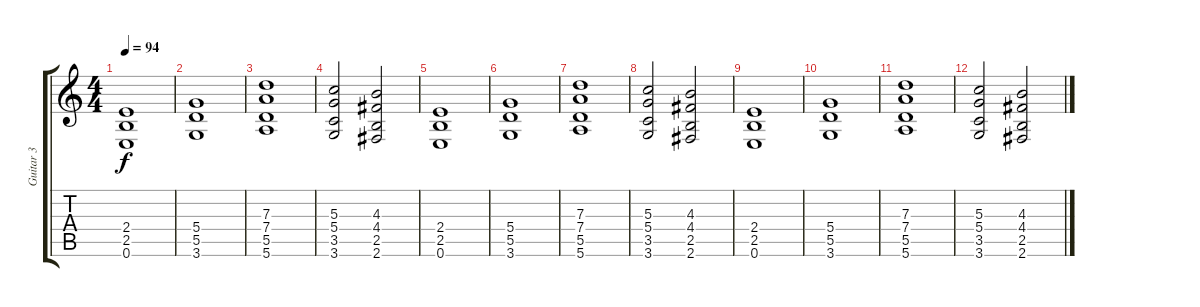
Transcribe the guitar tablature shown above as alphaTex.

\track ("Guitar 3" "Guitar 3") {instrument overdrivenguitar}
\staff {score tabs}
\tuning (E4 B3 G3 D3 A2 E2) {hide}
\ts (4 4)
\tempo 94
\clef g2
\ks c
(2.4 2.5 0.6).1{dy f} |
(5.4 5.5 3.6).1 |
(7.3 7.4 5.5 5.6).1 |
(5.3 5.4 3.5 3.6).2 (4.3 4.4 2.5 2.6).2 |
(2.4 2.5 0.6).1 |
(5.4 5.5 3.6).1 |
(7.3 7.4 5.5 5.6).1 |
(5.3 5.4 3.5 3.6).2 (4.3 4.4 2.5 2.6).2 |
(2.4 2.5 0.6).1 |
(5.4 5.5 3.6).1 |
(7.3 7.4 5.5 5.6).1 |
(5.3 5.4 3.5 3.6).2 (4.3 4.4 2.5 2.6).2
